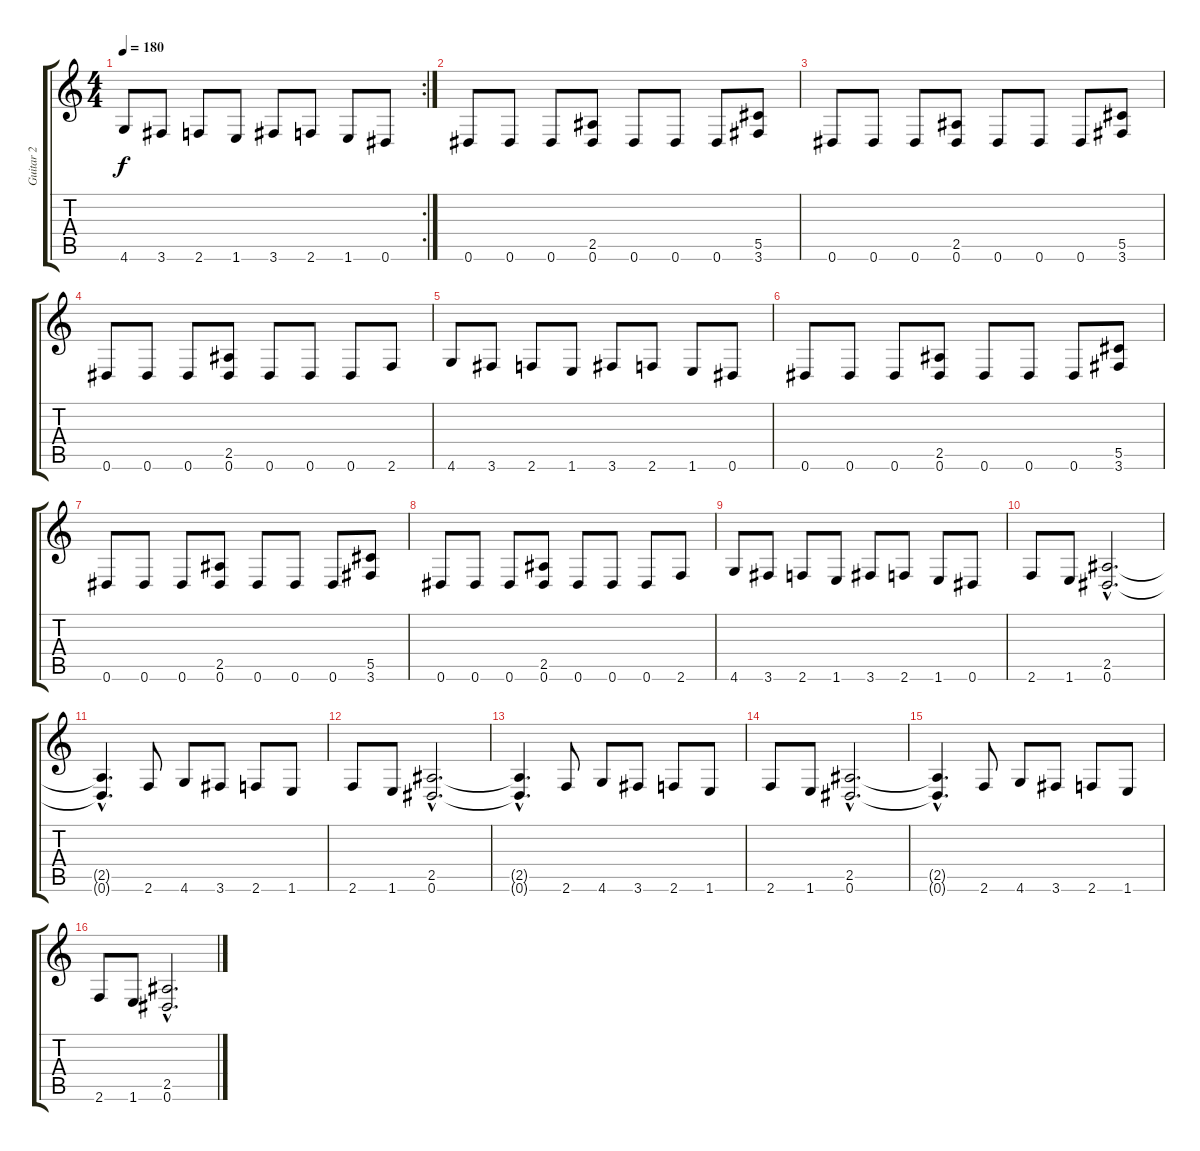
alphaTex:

\track ("Guitar 2" "Guitar 2") {instrument overdrivenguitar}
\staff {score tabs}
\tuning (Eb4 Bb3 Gb3 Db3 Ab2 Eb2) {hide}
\rc 2
\ts (4 4)
\tempo 180
\clef g2
\ks c
4.6.8{dy f} 3.6.8 2.6.8 1.6.8 3.6.8 2.6.8 1.6.8 0.6.8 |
0.6.8 0.6.8 0.6.8 (2.5 0.6).8 0.6.8 0.6.8 0.6.8 (5.5 3.6).8 |
0.6.8 0.6.8 0.6.8 (2.5 0.6).8 0.6.8 0.6.8 0.6.8 (5.5 3.6).8 |
0.6.8 0.6.8 0.6.8 (2.5 0.6).8 0.6.8 0.6.8 0.6.8 2.6.8 |
4.6.8 3.6.8 2.6.8 1.6.8 3.6.8 2.6.8 1.6.8 0.6.8 |
0.6.8 0.6.8 0.6.8 (2.5 0.6).8 0.6.8 0.6.8 0.6.8 (5.5 3.6).8 |
0.6.8 0.6.8 0.6.8 (2.5 0.6).8 0.6.8 0.6.8 0.6.8 (5.5 3.6).8 |
0.6.8 0.6.8 0.6.8 (2.5 0.6).8 0.6.8 0.6.8 0.6.8 2.6.8 |
4.6.8 3.6.8 2.6.8 1.6.8 3.6.8 2.6.8 1.6.8 0.6.8 |
2.6.8 1.6.8 (2.5{hac} 0.6{hac}).2{d} |
(2.5{hac t} 0.6{hac t}).4{d} 2.6.8 4.6.8 3.6.8 2.6.8 1.6.8 |
2.6.8 1.6.8 (2.5{hac} 0.6{hac}).2{d} |
(2.5{hac t} 0.6{hac t}).4{d} 2.6.8 4.6.8 3.6.8 2.6.8 1.6.8 |
2.6.8 1.6.8 (2.5{hac} 0.6{hac}).2{d} |
(2.5{hac t} 0.6{hac t}).4{d} 2.6.8 4.6.8 3.6.8 2.6.8 1.6.8 |
2.6.8 1.6.8 (2.5{hac} 0.6{hac}).2{d}
